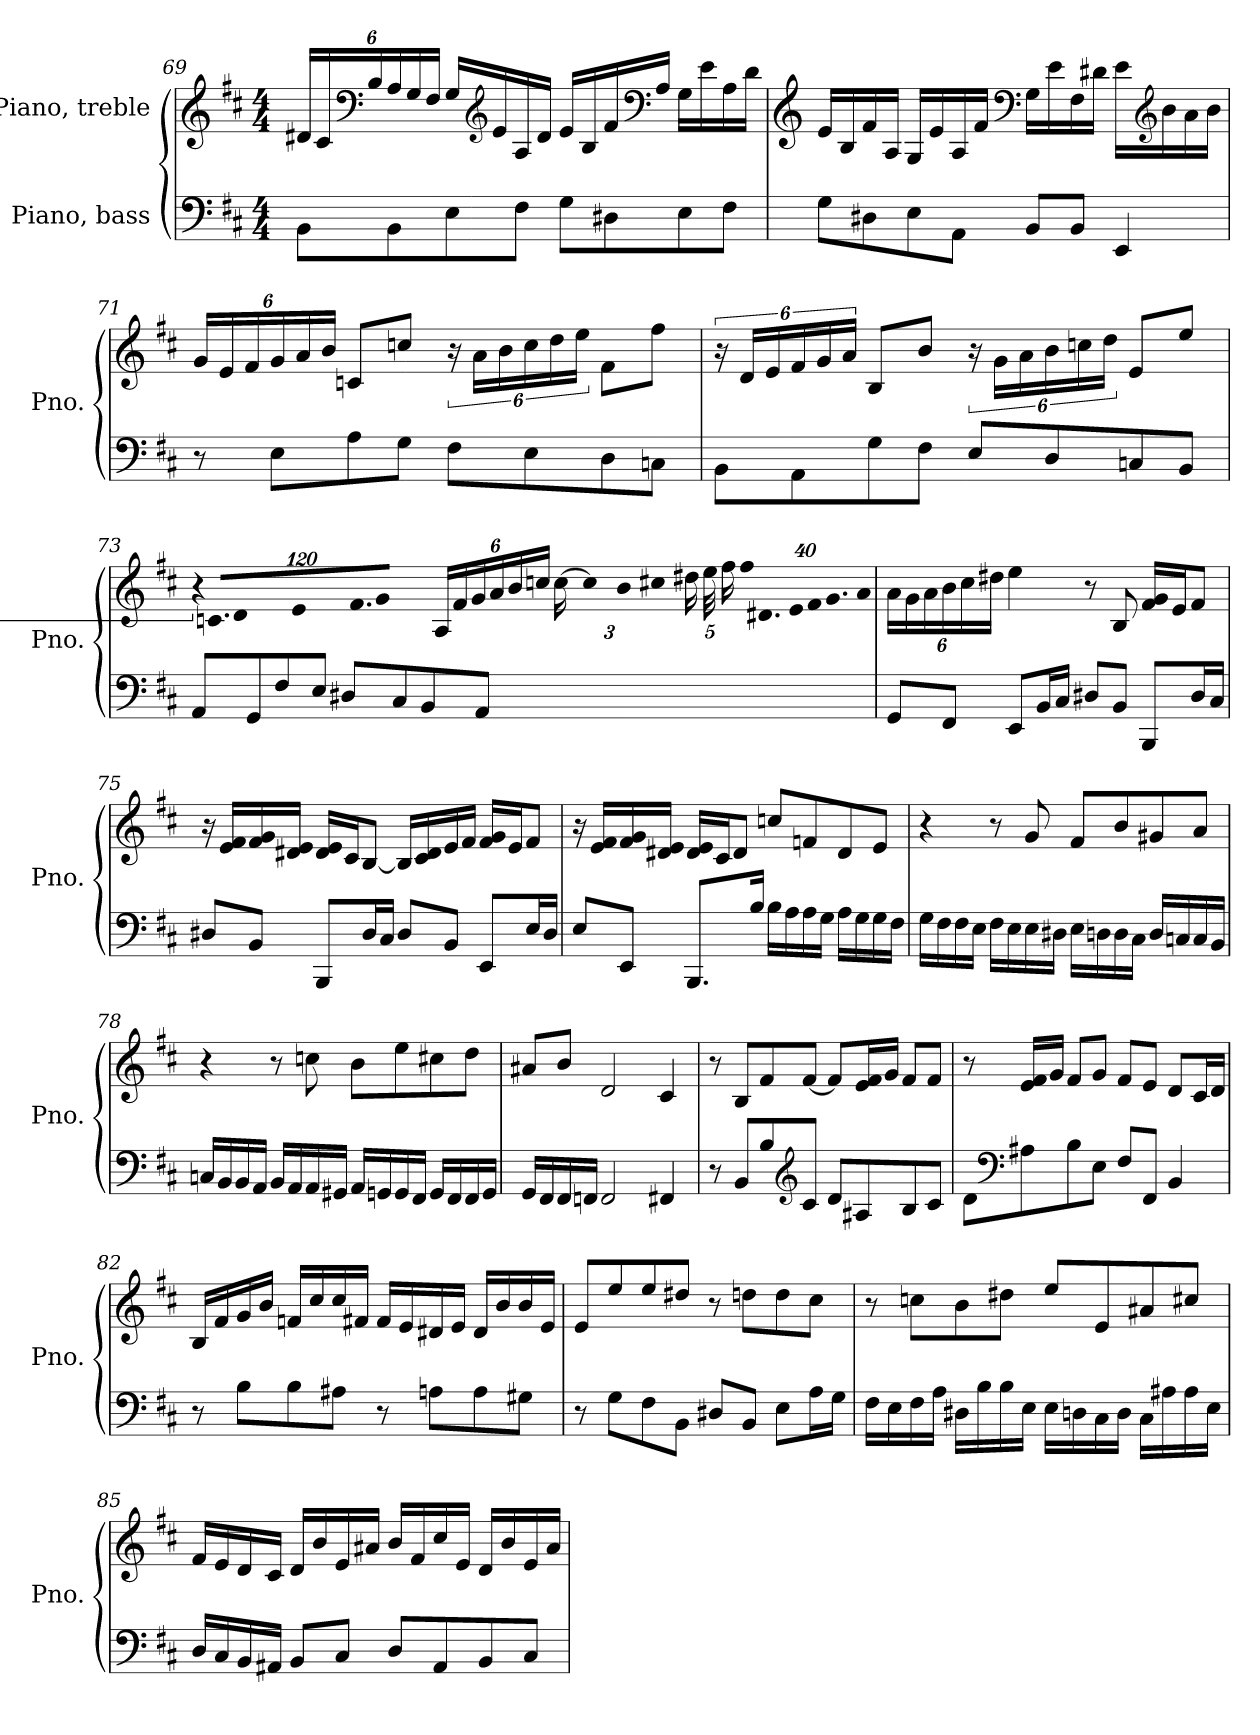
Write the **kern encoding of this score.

**kern	**kern
*part2	*part1
*staff2	*staff1
*I"Piano, bass	*I"Piano, treble
*I'Pno.	*I'Pno.
!!LO:LB:g=z
*clefF4	*clefG2
*k[f#c#]	*k[f#c#]
*M4/4	*M4/4
*	*Xbrackettup
=69	=69
8BB\L	24d#X/LL
.	24c#/
*	*clefF4
.	24B/
8BB\	24A/
.	24G/
.	24F#/JJ
8E\	16G/LL
*	*clefG2
.	16e/
8F#\J	16A/
.	16d#/JJ
8G\L	16e/LL
.	16B/
8D#X\	16f#/
*	*clefF4
.	16A/JJ
8E\	16G\LL
.	16e\
8F#\J	16A\
.	16d#\JJ
!!LO:PB:g=z
=70	=70
*	*clefG2
8G\L	16e/LL
.	16B/
8D#X\	16f#/
.	16A/JJ
8E\	16G/LL
.	16e/
8AA\J	16A/
.	16f#/JJ
*	*clefF4
8BB/L	16G\LL
.	16e\
8BB/J	16F#\
.	16d#X\JJ
4EE/	16e\LL
*	*clefG2
.	16b\
.	16a\
.	16b\JJ
=71	=71
8r	24g/LL
.	24e/
.	24f#/
8E\L	24g/
.	24a/
.	24b/JJ
8A\	8cn/L
8G\J	8ccn/J
*	*brackettup
8F#\L	24r
.	24a\LL
.	24b\
*	*Xbrackettup
8E\	24cc\
.	24dd\
.	24ee\JJ
8D\	8f#\L
8Cn\J	8ff#\J
!!LO:LB:g=z
=72	=72
*	*brackettup
8BB\L	24r
.	24d/LL
.	24e/
*	*Xbrackettup
8AA\	24f#/
.	24g/
.	24a/JJ
8G\	8B/L
8F#\J	8b/J
*	*brackettup
8E/L	24r
.	24g\LL
.	24a\
*	*Xbrackettup
8D/	24b\
.	24ccn\
.	24dd\JJ
8Cn/	8e/L
8BB/J	8ee/J
!!LO:LB:g=z
=73	=73
*	*brackettup
!	!LO:N:vis=32
8AA/L	640%23r
!	!LO:N:vis=32.
.	1920%103cn/LLL
!	!LO:N:vis=32
.	640%23d/
8GG/	.
!	!LO:N:vis=32
.	640%23e/
!	!LO:N:vis=32.
.	1920%103f#/
!	!LO:N:vis=32
.	640%23g/JJJ
8F#/	.
*	*Xbrackettup
.	24A/LL
.	24f#/
.	24g/
8E/J	.
.	24a/
.	24b/
.	24ccn/JJ
8D#X/L	.
.	[24cc\LL
.	120cc\LL]
.	40b\K
.	20cc#X\
8C#/	.
.	20dd#X\
.	40ee\K
.	20ff#\JJ
8BB/	.
!	!LO:N:vis=32
.	640%23ff#/LLL
!	!LO:N:vis=32.
.	1920%103d#X/
!	!LO:N:vis=32
.	640%23e/
8AA/J	.
!	!LO:N:vis=32
.	640%23f#/
!	!LO:N:vis=32.
.	1920%103g/
!	!LO:N:vis=32
.	640%23a/JJJ
480ryy	.
!!LO:LB:g=z
=74	=74
8GG/L	24a\LL
.	24g\
.	24a\
8FF#/J	24b\
.	24cc#\
.	24dd#X\JJ
8EE/L	4ee\
16BB/L	.
16C#/JJ	.
8D#X/L	8r
8BB/J	8B/
8BBB/L	16f#/ 16g/LL
.	16e/J
16D#/L	8f#/J
16C#/JJ	.
=75	=75
8D#X/L	16r
.	16e/ 16f#/LL
8BB/J	16f#/ 16g/
.	16d#X/ 16e/JJ
8BBB/L	16d#/ 16e/LL
.	16c#/J
16D#/L	[8B/J
16C#/JJ	.
8D#/L	16B/LL]
.	16c#/ 16d#/
8BB/J	16e/
.	16f#/JJ
8EE/L	16f#/ 16g/LL
.	16e/J
16E/L	8f#/J
16D#/JJ	.
!!LO:LB:g=z
=76	=76
8E/L	16r
.	16e/ 16f#/LL
8EE/J	16f#/ 16g/
.	16d#X/ 16e/JJ
8.BBB/L	16d#/ 16e/LL
.	16c#/J
.	8d#/J
16B/Jk	.
16B\LL	8ccn/L
16A\	.
16A\	8fn/
16G\JJ	.
16A\LL	8d#/
16G\	.
16G\	8e/J
16F#\JJ	.
=77	=77
16G\LL	4r
16F#\	.
16F#\	.
16E\JJ	.
16F#\LL	8r
16E\	.
16E\	8g/
16D#X\JJ	.
16E\LL	8f#/L
16Dn\	.
16D\	8b/
16C#\JJ	.
16D/LL	8g#X/
16Cn/	.
16C/	8a/J
16BB/JJ	.
!!LO:LB:g=z
=78	=78
16Cn/LL	4r
16BB/	.
16BB/	.
16AA/JJ	.
16BB/LL	8r
16AA/	.
16AA/	8ccn\
16GG#X/JJ	.
16AA/LL	8b\L
16GGn/	.
16GG/	8ee\
16FF#/JJ	.
16GG/LL	8cc#X\
16FF#/	.
16FF#/	8dd\J
16GG/JJ	.
=79	=79
16GG/LL	8a#X/L
16FF#/	.
16FF#/	8b/J
16FFn/JJ	.
2FF/	2d/
4FF#X/	4c#/
=80	=80
8r	8r
8BB/L	8B/L
8B/	8f#/
*clefG2	*
8c#/J	[8f#/J
8d/L	8f#/L]
8A#X/	16e/ 16f#/L
.	16g/JJ
8B/	8f#/L
8c#/J	8f#/J
!!LO:PB:g=z
=81	=81
8d\L	8r
*clefF4	*
8A#X\	16e/ 16f#/LL
.	16g/JJ
8B\	8f#/L
8E\J	8g/J
8F#/L	8f#/L
8FF#/J	8e/J
4BB/	8d/L
.	16c#/L
.	16d/JJ
=82	=82
8r	16B/LL
.	16f#/
8B\L	16g/
.	16b/JJ
8B\	16fn/LL
.	16cc#/
8A#X\J	16cc#/
.	16f#X/JJ
8r	16f#/LL
.	16e/
8An\L	16d#X/
.	16e/JJ
8A\	16d#/LL
.	16b/
8G#X\J	16b/
.	16e/JJ
=83	=83
8r	8e/L
8G\L	8ee/
8F#\	8ee/
8BB\J	8dd#X/J
8D#X/L	8r
8BB/J	8ddn\L
8E\L	8dd\
16A\L	8cc#\J
16G\JJ	.
!!LO:LB:g=z
=84	=84
16F#\LL	8r
16E\	.
16F#\	8ccn\L
16A\JJ	.
16D#X\LL	8b\
16B\	.
16B\	8dd#X\J
16E\JJ	.
16E\LL	8ee/L
16Dn\	.
16C#\	8e/
16D\JJ	.
16C#\LL	8a#X/
16A#X\	.
16A#\	8cc#X/J
16E\JJ	.
=85	=85
16D/LL	16f#/LL
16C#/	16e/
16BB/	16d/
16AA#X/JJ	16c#/JJ
8BB/L	16d/LL
.	16b/
8C#/J	16e/
.	16a#X/JJ
8D/L	16b/LL
.	16f#/
8AA#/	16cc#/
.	16e/JJ
8BB/	16d/LL
.	16b/
8C#/J	16e/
.	16a#/JJ
=	=
*-	*-
